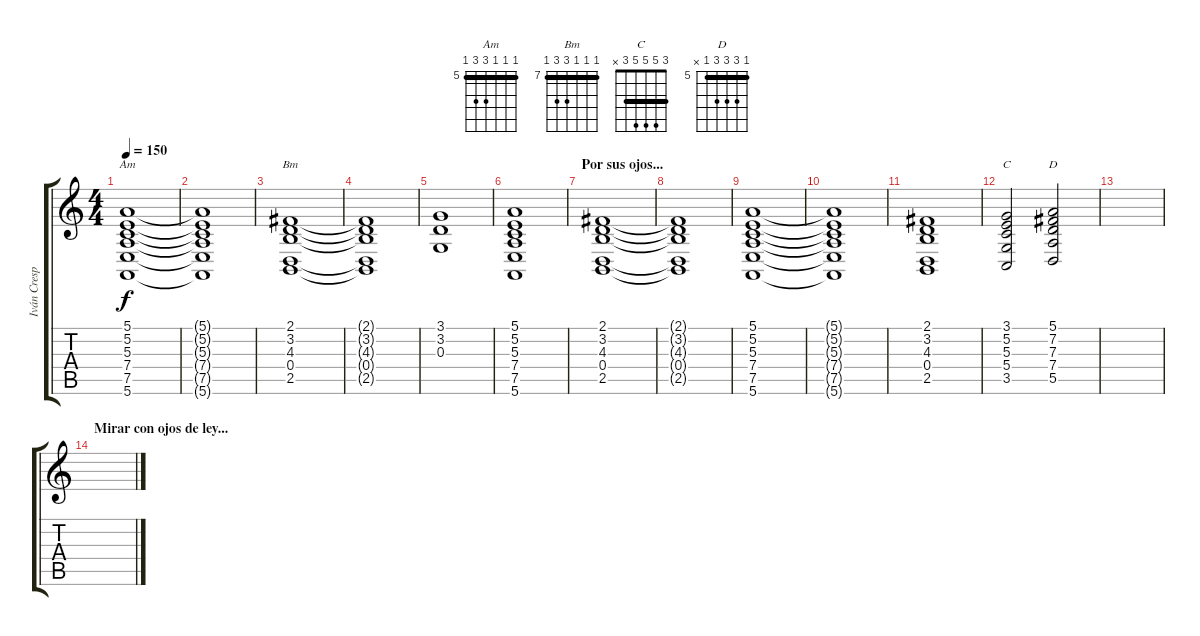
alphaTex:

\track ("Iván Crespo" "Iván Cresp") {instrument stringensemble1}
\staff {score tabs}
\tuning (E4 B3 G3 D3 A2 E2) {hide}
\chord ("Am" 5 5 5 7 7 5) {firstfret 5 barre 5}
\chord ("Bm" 7 7 7 9 9 7) {firstfret 7 barre 7}
\chord ("C" 3 5 5 5 3 x) {barre 3}
\chord ("D" 5 7 7 7 5 x) {firstfret 5 barre 5}
\ts (4 4)
\tempo 150
\clef g2
\ks c
(5.1 5.2 5.3 7.4 7.5 5.6).1{ch "Am" dy f} |
(5.1{t} 5.2{t} 5.3{t} 7.4{t} 7.5{t} 5.6{t}).1 |
(2.1 3.2 4.3 0.4 2.5).1{ch "Bm"} |
(2.1{t} 3.2{t} 4.3{t} 0.4{t} 2.5{t}).1 |
(3.1 3.2 0.3).1 |
(5.1 5.2 5.3 7.4 7.5 5.6).1 |
\section ("" "Por sus ojos...")
(2.1 3.2 4.3 0.4 2.5).1 |
(2.1{t} 3.2{t} 4.3{t} 0.4{t} 2.5{t}).1 |
(5.1 5.2 5.3 7.4 7.5 5.6).1 |
(5.1{t} 5.2{t} 5.3{t} 7.4{t} 7.5{t} 5.6{t}).1 |
(2.1 3.2 4.3 0.4 2.5).1 |
(3.1 5.2 5.3 5.4 3.5).2{ch "C"} (5.1 7.2 7.3 7.4 5.5).2{ch "D"} |
|
\section ("" "Mirar con ojos de ley...")
